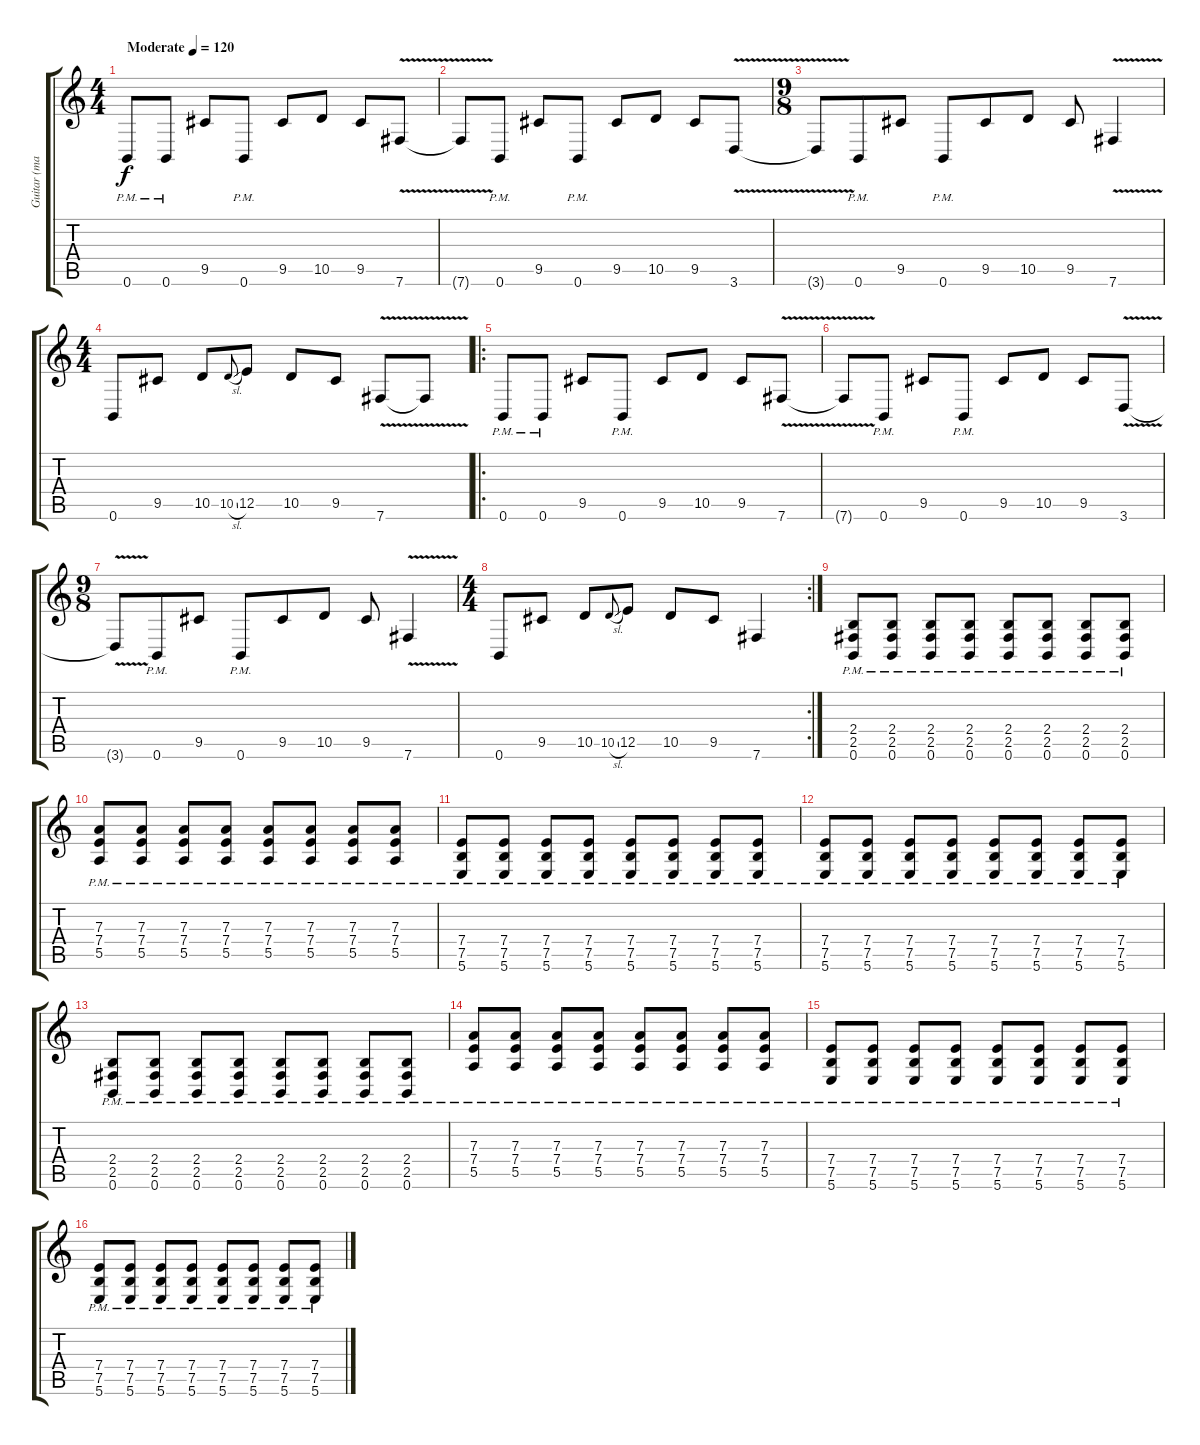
\track ("Guitar (main)" "Guitar (ma") {instrument distortionguitar}
\staff {score tabs}
\tuning (B3 Gb3 D3 A2 E2 B1) {hide}
\ts (4 4)
\tempo (120 "Moderate")
\clef g2
\ks c
0.6{pm}.8{dy f instrument distortionguitar} 0.6{pm}.8 9.5.8 0.6{pm}.8 9.5.8 10.5.8 9.5.8 7.6{v}.8 |
7.6{t}.8 0.6{pm}.8 9.5.8 0.6{pm}.8 9.5.8 10.5.8 9.5.8 3.6{v}.8 |
\ts (9 8)
3.6{t}.8 0.6{pm}.8 9.5.8 0.6{pm}.8 9.5.8 10.5.8 9.5.8 7.6{v}.4 |
\ts (4 4)
0.6.8 9.5.8 10.5.8 10.5{sl}.8{gr onbeat} 12.5.8 10.5.8 9.5.8 7.6{v}.8 7.6{t}.8 |
\ro
0.6{pm}.8 0.6{pm}.8 9.5.8 0.6{pm}.8 9.5.8 10.5.8 9.5.8 7.6{v}.8 |
7.6{t}.8 0.6{pm}.8 9.5.8 0.6{pm}.8 9.5.8 10.5.8 9.5.8 3.6{v}.8 |
\ts (9 8)
3.6{t}.8 0.6{pm}.8 9.5.8 0.6{pm}.8 9.5.8 10.5.8 9.5.8 7.6{v}.4 |
\rc 2
\ts (4 4)
0.6.8 9.5.8 10.5.8 10.5{sl}.8{gr onbeat} 12.5.8 10.5.8 9.5.8 7.6.4 |
(2.4{pm} 2.5{pm} 0.6{pm}).8 (2.4{pm} 2.5{pm} 0.6{pm}).8 (2.4{pm} 2.5{pm} 0.6{pm}).8 (2.4{pm} 2.5{pm} 0.6{pm}).8 (2.4{pm} 2.5{pm} 0.6{pm}).8 (2.4{pm} 2.5{pm} 0.6{pm}).8 (2.4{pm} 2.5{pm} 0.6{pm}).8 (2.4{pm} 2.5{pm} 0.6{pm}).8 |
(7.3{pm} 7.4{pm} 5.5{pm}).8 (7.3{pm} 7.4{pm} 5.5{pm}).8 (7.3{pm} 7.4{pm} 5.5{pm}).8 (7.3{pm} 7.4{pm} 5.5{pm}).8 (7.3{pm} 7.4{pm} 5.5{pm}).8 (7.3{pm} 7.4{pm} 5.5{pm}).8 (7.3{pm} 7.4{pm} 5.5{pm}).8 (7.3{pm} 7.4{pm} 5.5{pm}).8 |
(7.4{pm} 7.5{pm} 5.6{pm}).8 (7.4{pm} 7.5{pm} 5.6{pm}).8 (7.4{pm} 7.5{pm} 5.6{pm}).8 (7.4{pm} 7.5{pm} 5.6{pm}).8 (7.4{pm} 7.5{pm} 5.6{pm}).8 (7.4{pm} 7.5{pm} 5.6{pm}).8 (7.4{pm} 7.5{pm} 5.6{pm}).8 (7.4{pm} 7.5{pm} 5.6{pm}).8 |
(7.4{pm} 7.5{pm} 5.6{pm}).8 (7.4{pm} 7.5{pm} 5.6{pm}).8 (7.4{pm} 7.5{pm} 5.6{pm}).8 (7.4{pm} 7.5{pm} 5.6{pm}).8 (7.4{pm} 7.5{pm} 5.6{pm}).8 (7.4{pm} 7.5{pm} 5.6{pm}).8 (7.4{pm} 7.5{pm} 5.6{pm}).8 (7.4{pm} 7.5{pm} 5.6{pm}).8 |
(2.4{pm} 2.5{pm} 0.6{pm}).8 (2.4{pm} 2.5{pm} 0.6{pm}).8 (2.4{pm} 2.5{pm} 0.6{pm}).8 (2.4{pm} 2.5{pm} 0.6{pm}).8 (2.4{pm} 2.5{pm} 0.6{pm}).8 (2.4{pm} 2.5{pm} 0.6{pm}).8 (2.4{pm} 2.5{pm} 0.6{pm}).8 (2.4{pm} 2.5{pm} 0.6{pm}).8 |
(7.3{pm} 7.4{pm} 5.5{pm}).8 (7.3{pm} 7.4{pm} 5.5{pm}).8 (7.3{pm} 7.4{pm} 5.5{pm}).8 (7.3{pm} 7.4{pm} 5.5{pm}).8 (7.3{pm} 7.4{pm} 5.5{pm}).8 (7.3{pm} 7.4{pm} 5.5{pm}).8 (7.3{pm} 7.4{pm} 5.5{pm}).8 (7.3{pm} 7.4{pm} 5.5{pm}).8 |
(7.4{pm} 7.5{pm} 5.6{pm}).8 (7.4{pm} 7.5{pm} 5.6{pm}).8 (7.4{pm} 7.5{pm} 5.6{pm}).8 (7.4{pm} 7.5{pm} 5.6{pm}).8 (7.4{pm} 7.5{pm} 5.6{pm}).8 (7.4{pm} 7.5{pm} 5.6{pm}).8 (7.4{pm} 7.5{pm} 5.6{pm}).8 (7.4{pm} 7.5{pm} 5.6{pm}).8 |
(7.4{pm} 7.5{pm} 5.6{pm}).8 (7.4{pm} 7.5{pm} 5.6{pm}).8 (7.4{pm} 7.5{pm} 5.6{pm}).8 (7.4{pm} 7.5{pm} 5.6{pm}).8 (7.4{pm} 7.5{pm} 5.6{pm}).8 (7.4{pm} 7.5{pm} 5.6{pm}).8 (7.4{pm} 7.5{pm} 5.6{pm}).8 (7.4{pm} 7.5{pm} 5.6{pm}).8
